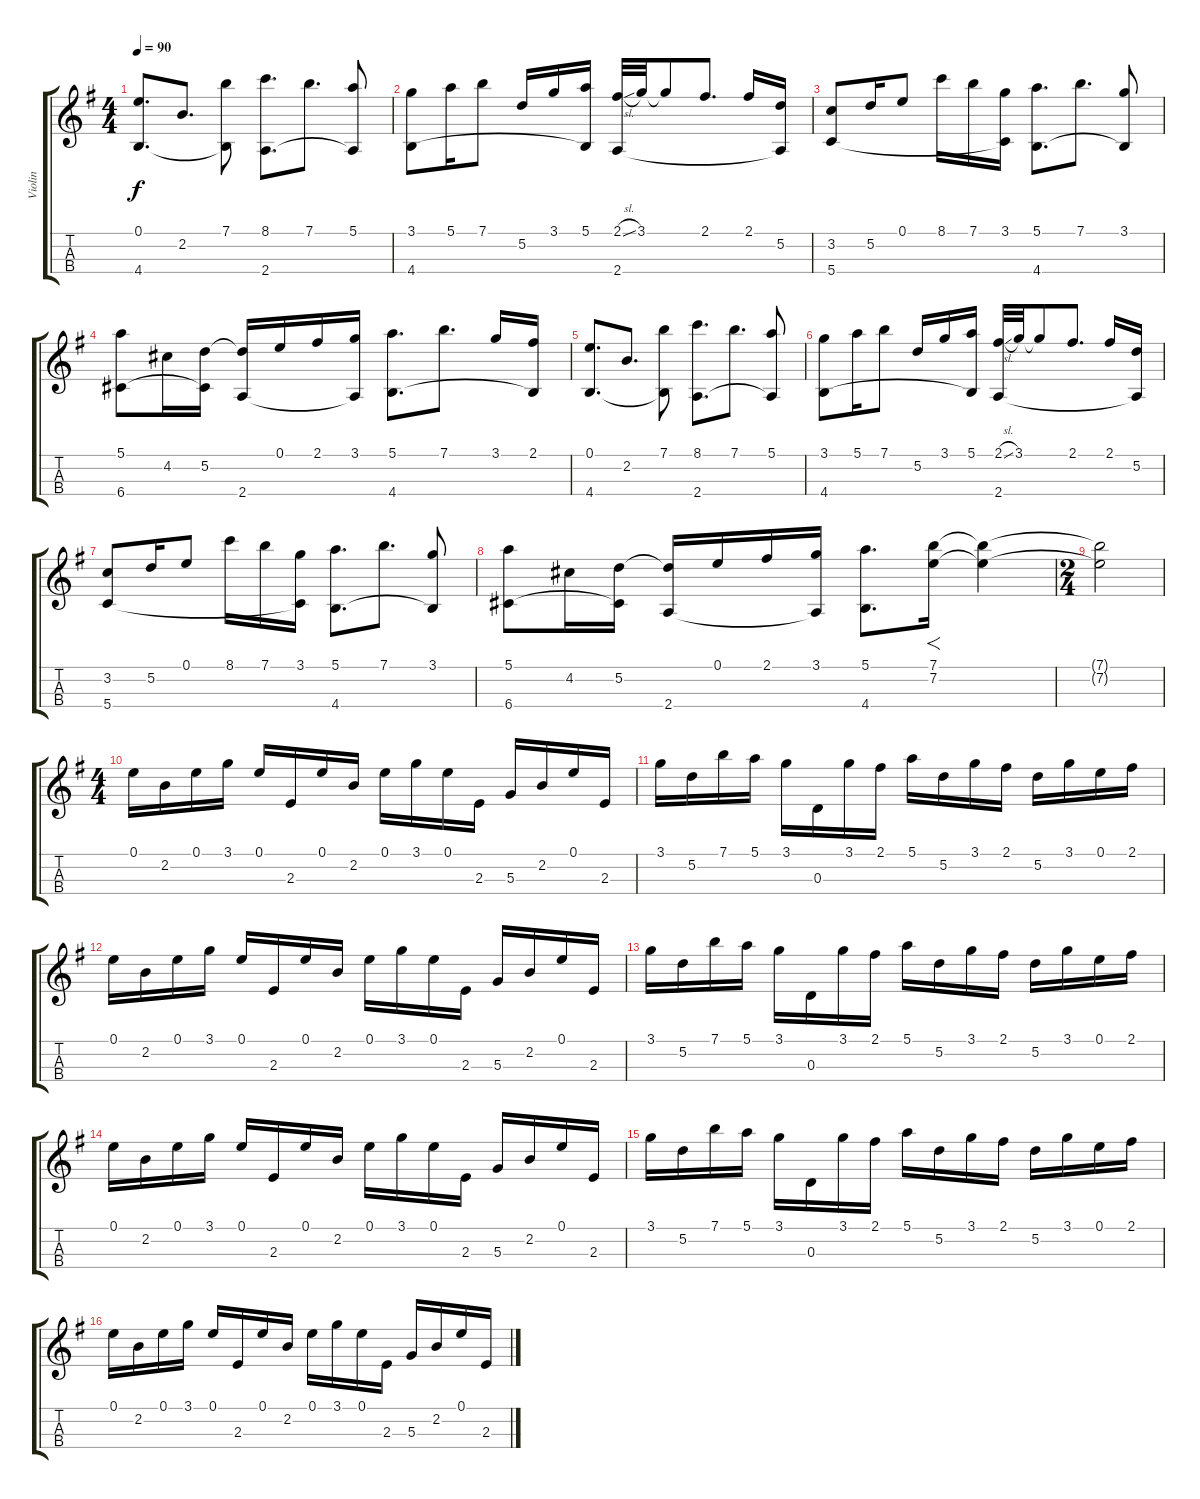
\track ("Violin" "Violin") {instrument stringensemble1}
\staff {score tabs}
\tuning (E5 A4 D4 G3) {hide}
\ts (4 4)
\tempo 90
\clef g2
\ks g
(0.1 4.4).8{d dy f} 2.2.8{d} (7.1 4.4{t}).8 (8.1 2.4).8{d} 7.1.8{d} (5.1 2.4{t}).8 |
(3.1 4.4).8 5.1.16 7.1.8 5.2.16 3.1.16 (5.1 4.4{t}).16 (2.1{sl} 2.4).32 3.1.32 3.1{t}.8 2.1.8{d} 2.1.16 (5.2 2.4{t}).16 |
(3.2 5.4).8 5.2.16 0.1.8 8.1.16 7.1.16 (3.1 5.4{t}).16 (5.1 4.4).8{d} 7.1.8{d} (3.1 4.4{t}).8 |
(5.1 6.4).8 4.2.16 (5.2 6.4{t}).16 (5.2{t} 2.4).16 0.1.16 2.1.16 (3.1 2.4{t}).16 (5.1 4.4).8{d} 7.1.8{d} 3.1.16 (2.1 4.4{t}).16 |
(0.1 4.4).8{d} 2.2.8{d} (7.1 4.4{t}).8 (8.1 2.4).8{d} 7.1.8{d} (5.1 2.4{t}).8 |
(3.1 4.4).8 5.1.16 7.1.8 5.2.16 3.1.16 (5.1 4.4{t}).16 (2.1{sl} 2.4).32 3.1.32 3.1{t}.8 2.1.8{d} 2.1.16 (5.2 2.4{t}).16 |
(3.2 5.4).8 5.2.16 0.1.8 8.1.16 7.1.16 (3.1 5.4{t}).16 (5.1 4.4).8{d} 7.1.8{d} (3.1 4.4{t}).8 |
(5.1 6.4).8 4.2.16 (5.2 6.4{t}).16 (5.2{t} 2.4).16 0.1.16 2.1.16 (3.1 2.4{t}).16 (5.1 4.4).8{d} (7.1 7.2).16{f} (7.1{t} 7.2{t}).4 |
\ts (2 4)
(7.1{t} 7.2{t}).2 |
\ts (4 4)
0.1.16 2.2.16 0.1.16 3.1.16 0.1.16 2.3.16 0.1.16 2.2.16 0.1.16 3.1.16 0.1.16 2.3.16 5.3.16 2.2.16 0.1.16 2.3.16 |
3.1.16 5.2.16 7.1.16 5.1.16 3.1.16 0.3.16 3.1.16 2.1.16 5.1.16 5.2.16 3.1.16 2.1.16 5.2.16 3.1.16 0.1.16 2.1.16 |
0.1.16 2.2.16 0.1.16 3.1.16 0.1.16 2.3.16 0.1.16 2.2.16 0.1.16 3.1.16 0.1.16 2.3.16 5.3.16 2.2.16 0.1.16 2.3.16 |
3.1.16 5.2.16 7.1.16 5.1.16 3.1.16 0.3.16 3.1.16 2.1.16 5.1.16 5.2.16 3.1.16 2.1.16 5.2.16 3.1.16 0.1.16 2.1.16 |
0.1.16 2.2.16 0.1.16 3.1.16 0.1.16 2.3.16 0.1.16 2.2.16 0.1.16 3.1.16 0.1.16 2.3.16 5.3.16 2.2.16 0.1.16 2.3.16 |
3.1.16 5.2.16 7.1.16 5.1.16 3.1.16 0.3.16 3.1.16 2.1.16 5.1.16 5.2.16 3.1.16 2.1.16 5.2.16 3.1.16 0.1.16 2.1.16 |
0.1.16 2.2.16 0.1.16 3.1.16 0.1.16 2.3.16 0.1.16 2.2.16 0.1.16 3.1.16 0.1.16 2.3.16 5.3.16 2.2.16 0.1.16 2.3.16
